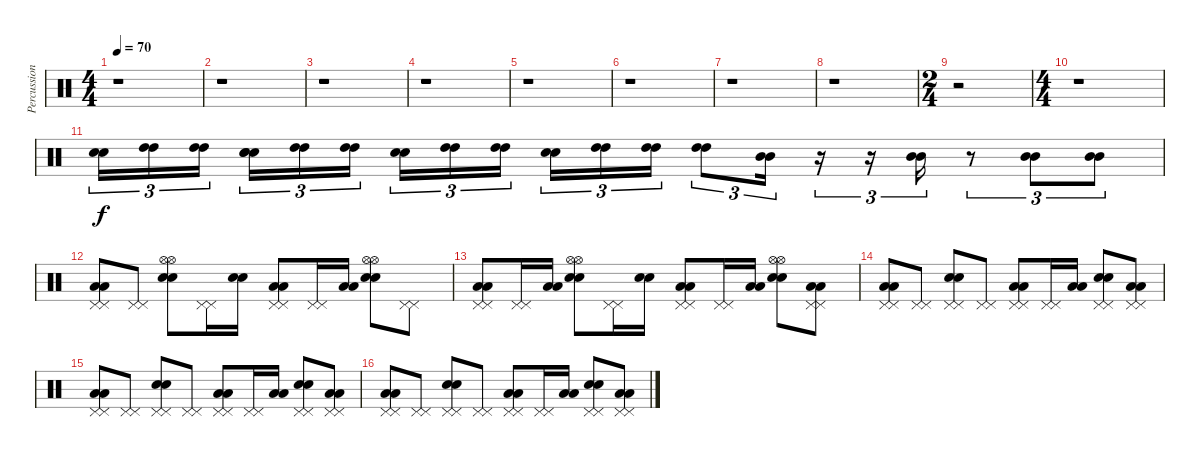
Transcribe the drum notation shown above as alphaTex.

\track ("Percussions" "Percussion") {instrument percussion}
\staff {score}
\articulation defaults
\ts (4 4)
\tempo 70
\clef neutral
\ks c
r.1{dy f} |
r.1 |
r.1 |
r.1 |
r.1 |
r.1 |
r.1 |
r.1 |
\ts (2 4)
r.2 |
\ts (4 4)
r.1 |
("Snare (hit) 2" "Snare (hit) 2").16{tu (3 2)} ("High Tom (hit)" "High Tom (hit)").16{tu (3 2)} ("High Tom (hit)" "High Tom (hit)").16{tu (3 2)} ("Snare (hit) 2" "Snare (hit) 2" "Snare (hit) 2").16{tu (3 2)} ("High Tom (hit)" "High Tom (hit)").16{tu (3 2)} ("High Tom (hit)" "High Tom (hit)").16{tu (3 2)} ("Snare (hit) 2" "Snare (hit) 2").16{tu (3 2)} ("High Tom (hit)" "High Tom (hit)").16{tu (3 2)} ("High Tom (hit)" "High Tom (hit)").16{tu (3 2)} ("Snare (hit) 2" "Snare (hit) 2").16{tu (3 2)} ("High Tom (hit)" "High Tom (hit)").16{tu (3 2)} ("High Tom (hit)" "High Tom (hit)").16{tu (3 2)} ("High Tom (hit)" "High Tom (hit)").8{tu (3 2)} ("Mid Tom (hit)" "Mid Tom (hit)").16{tu (3 2)} r.16{tu (3 2)} r.16{tu (3 2)} ("Mid Tom (hit)" "Mid Tom (hit)").16{tu (3 2)} r.8{tu (3 2)} ("Mid Tom (hit)" "Mid Tom (hit)").8{tu (3 2)} ("Mid Tom (hit)" "Mid Tom (hit)").8{tu (3 2)} |
("Pedal Hi-Hat (hit)" "Pedal Hi-Hat (hit)" "Low Floor Tom (hit)" "Low Floor Tom (hit)").8 ("Pedal Hi-Hat (hit)" "Pedal Hi-Hat (hit)").8 ("Hi-Hat (open)" "Hi-Hat (open)" "Snare (hit) 2" "Snare (hit) 2").8 ("Pedal Hi-Hat (hit)" "Pedal Hi-Hat (hit)").16 ("Snare (hit) 2" "Snare (hit) 2").16 ("Pedal Hi-Hat (hit)" "Pedal Hi-Hat (hit)" "Low Floor Tom (hit)" "Low Floor Tom (hit)").8 ("Pedal Hi-Hat (hit)" "Pedal Hi-Hat (hit)").16 ("Low Floor Tom (hit)" "Low Floor Tom (hit)").16 ("Hi-Hat (open)" "Hi-Hat (open)" "Snare (hit) 2" "Snare (hit) 2").8 ("Pedal Hi-Hat (hit)" "Pedal Hi-Hat (hit)").8 |
("Pedal Hi-Hat (hit)" "Pedal Hi-Hat (hit)" "Low Floor Tom (hit)" "Low Floor Tom (hit)").8 ("Pedal Hi-Hat (hit)" "Pedal Hi-Hat (hit)").16 ("Low Floor Tom (hit)" "Low Floor Tom (hit)").16 ("Hi-Hat (open)" "Hi-Hat (open)" "Snare (hit) 2" "Snare (hit) 2").8 ("Pedal Hi-Hat (hit)" "Pedal Hi-Hat (hit)").16 ("Snare (hit) 2" "Snare (hit) 2").16 ("Pedal Hi-Hat (hit)" "Pedal Hi-Hat (hit)" "Low Floor Tom (hit)" "Low Floor Tom (hit)").8 ("Pedal Hi-Hat (hit)" "Pedal Hi-Hat (hit)").16 ("Low Floor Tom (hit)" "Low Floor Tom (hit)").16 ("Hi-Hat (open)" "Hi-Hat (open)" "Snare (hit) 2" "Snare (hit) 2").8 ("Pedal Hi-Hat (hit)" "Pedal Hi-Hat (hit)" "Low Floor Tom (hit)" "Low Floor Tom (hit)").8 |
("Pedal Hi-Hat (hit)" "Pedal Hi-Hat (hit)" "Low Floor Tom (hit)" "Low Floor Tom (hit)").8 ("Pedal Hi-Hat (hit)" "Pedal Hi-Hat (hit)").8 ("Pedal Hi-Hat (hit)" "Pedal Hi-Hat (hit)" "Snare (hit) 2" "Snare (hit) 2").8 ("Pedal Hi-Hat (hit)" "Pedal Hi-Hat (hit)").8 ("Pedal Hi-Hat (hit)" "Pedal Hi-Hat (hit)" "Low Floor Tom (hit)" "Low Floor Tom (hit)").8 ("Pedal Hi-Hat (hit)" "Pedal Hi-Hat (hit)").16 ("Low Floor Tom (hit)" "Low Floor Tom (hit)").16 ("Pedal Hi-Hat (hit)" "Pedal Hi-Hat (hit)" "Snare (hit) 2" "Snare (hit) 2").8 ("Pedal Hi-Hat (hit)" "Pedal Hi-Hat (hit)" "Low Floor Tom (hit)" "Low Floor Tom (hit)").8 |
("Pedal Hi-Hat (hit)" "Pedal Hi-Hat (hit)" "Low Floor Tom (hit)" "Low Floor Tom (hit)").8 ("Pedal Hi-Hat (hit)" "Pedal Hi-Hat (hit)").8 ("Pedal Hi-Hat (hit)" "Pedal Hi-Hat (hit)" "Snare (hit) 2" "Snare (hit) 2").8 ("Pedal Hi-Hat (hit)" "Pedal Hi-Hat (hit)").8 ("Pedal Hi-Hat (hit)" "Pedal Hi-Hat (hit)" "Low Floor Tom (hit)" "Low Floor Tom (hit)").8 ("Pedal Hi-Hat (hit)" "Pedal Hi-Hat (hit)").16 ("Low Floor Tom (hit)" "Low Floor Tom (hit)").16 ("Pedal Hi-Hat (hit)" "Pedal Hi-Hat (hit)" "Snare (hit) 2" "Snare (hit) 2").8 ("Pedal Hi-Hat (hit)" "Pedal Hi-Hat (hit)" "Low Floor Tom (hit)" "Low Floor Tom (hit)").8 |
("Pedal Hi-Hat (hit)" "Pedal Hi-Hat (hit)" "Low Floor Tom (hit)" "Low Floor Tom (hit)").8 ("Pedal Hi-Hat (hit)" "Pedal Hi-Hat (hit)").8 ("Pedal Hi-Hat (hit)" "Pedal Hi-Hat (hit)" "Snare (hit) 2" "Snare (hit) 2").8 ("Pedal Hi-Hat (hit)" "Pedal Hi-Hat (hit)").8 ("Pedal Hi-Hat (hit)" "Pedal Hi-Hat (hit)" "Low Floor Tom (hit)" "Low Floor Tom (hit)").8 ("Pedal Hi-Hat (hit)" "Pedal Hi-Hat (hit)").16 ("Low Floor Tom (hit)" "Low Floor Tom (hit)").16 ("Pedal Hi-Hat (hit)" "Pedal Hi-Hat (hit)" "Snare (hit) 2" "Snare (hit) 2").8 ("Pedal Hi-Hat (hit)" "Pedal Hi-Hat (hit)" "Low Floor Tom (hit)" "Low Floor Tom (hit)").8
